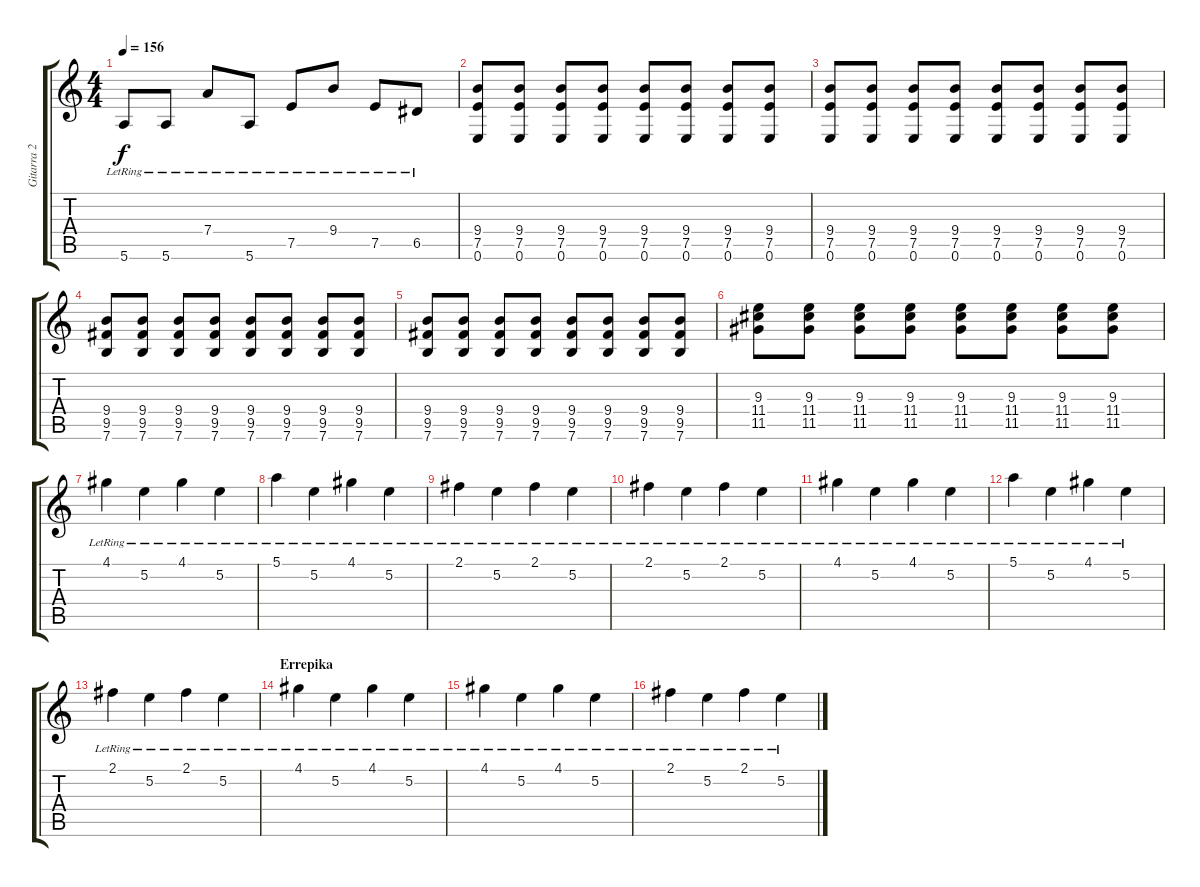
\track ("Gitarra 2" "Gitarra 2") {instrument distortionguitar}
\staff {score tabs}
\tuning (E4 B3 G3 D3 A2 E2) {hide}
\ts (4 4)
\tempo 156
\clef g2
\ks c
5.6{lr}.8{dy f} 5.6{lr}.8 7.4{lr}.8 5.6{lr}.8 7.5{lr}.8 9.4{lr}.8 7.5{lr}.8 6.5{lr}.8 |
(9.4 7.5 0.6).8 (9.4 7.5 0.6).8 (9.4 7.5 0.6).8 (9.4 7.5 0.6).8 (9.4 7.5 0.6).8 (9.4 7.5 0.6).8 (9.4 7.5 0.6).8 (9.4 7.5 0.6).8 |
(9.4 7.5 0.6).8 (9.4 7.5 0.6).8 (9.4 7.5 0.6).8 (9.4 7.5 0.6).8 (9.4 7.5 0.6).8 (9.4 7.5 0.6).8 (9.4 7.5 0.6).8 (9.4 7.5 0.6).8 |
(9.4 9.5 7.6).8 (9.4 9.5 7.6).8 (9.4 9.5 7.6).8 (9.4 9.5 7.6).8 (9.4 9.5 7.6).8 (9.4 9.5 7.6).8 (9.4 9.5 7.6).8 (9.4 9.5 7.6).8 |
(9.4 9.5 7.6).8 (9.4 9.5 7.6).8 (9.4 9.5 7.6).8 (9.4 9.5 7.6).8 (9.4 9.5 7.6).8 (9.4 9.5 7.6).8 (9.4 9.5 7.6).8 (9.4 9.5 7.6).8 |
(9.3 11.4 11.5).8 (9.3 11.4 11.5).8 (9.3 11.4 11.5).8 (9.3 11.4 11.5).8 (9.3 11.4 11.5).8 (9.3 11.4 11.5).8 (9.3 11.4 11.5).8 (9.3 11.4 11.5).8 |
4.1{lr}.4 5.2{lr}.4 4.1{lr}.4 5.2{lr}.4 |
5.1{lr}.4 5.2{lr}.4 4.1{lr}.4 5.2{lr}.4 |
2.1{lr}.4 5.2{lr}.4 2.1{lr}.4 5.2{lr}.4 |
2.1{lr}.4 5.2{lr}.4 2.1{lr}.4 5.2{lr}.4 |
4.1{lr}.4 5.2{lr}.4 4.1{lr}.4 5.2{lr}.4 |
5.1{lr}.4 5.2{lr}.4 4.1{lr}.4 5.2{lr}.4 |
2.1{lr}.4 5.2{lr}.4 2.1{lr}.4 5.2{lr}.4 |
\section ("" "Errepika")
4.1{lr}.4 5.2{lr}.4 4.1{lr}.4 5.2{lr}.4 |
4.1{lr}.4 5.2{lr}.4 4.1{lr}.4 5.2{lr}.4 |
2.1{lr}.4 5.2{lr}.4 2.1{lr}.4 5.2{lr}.4
